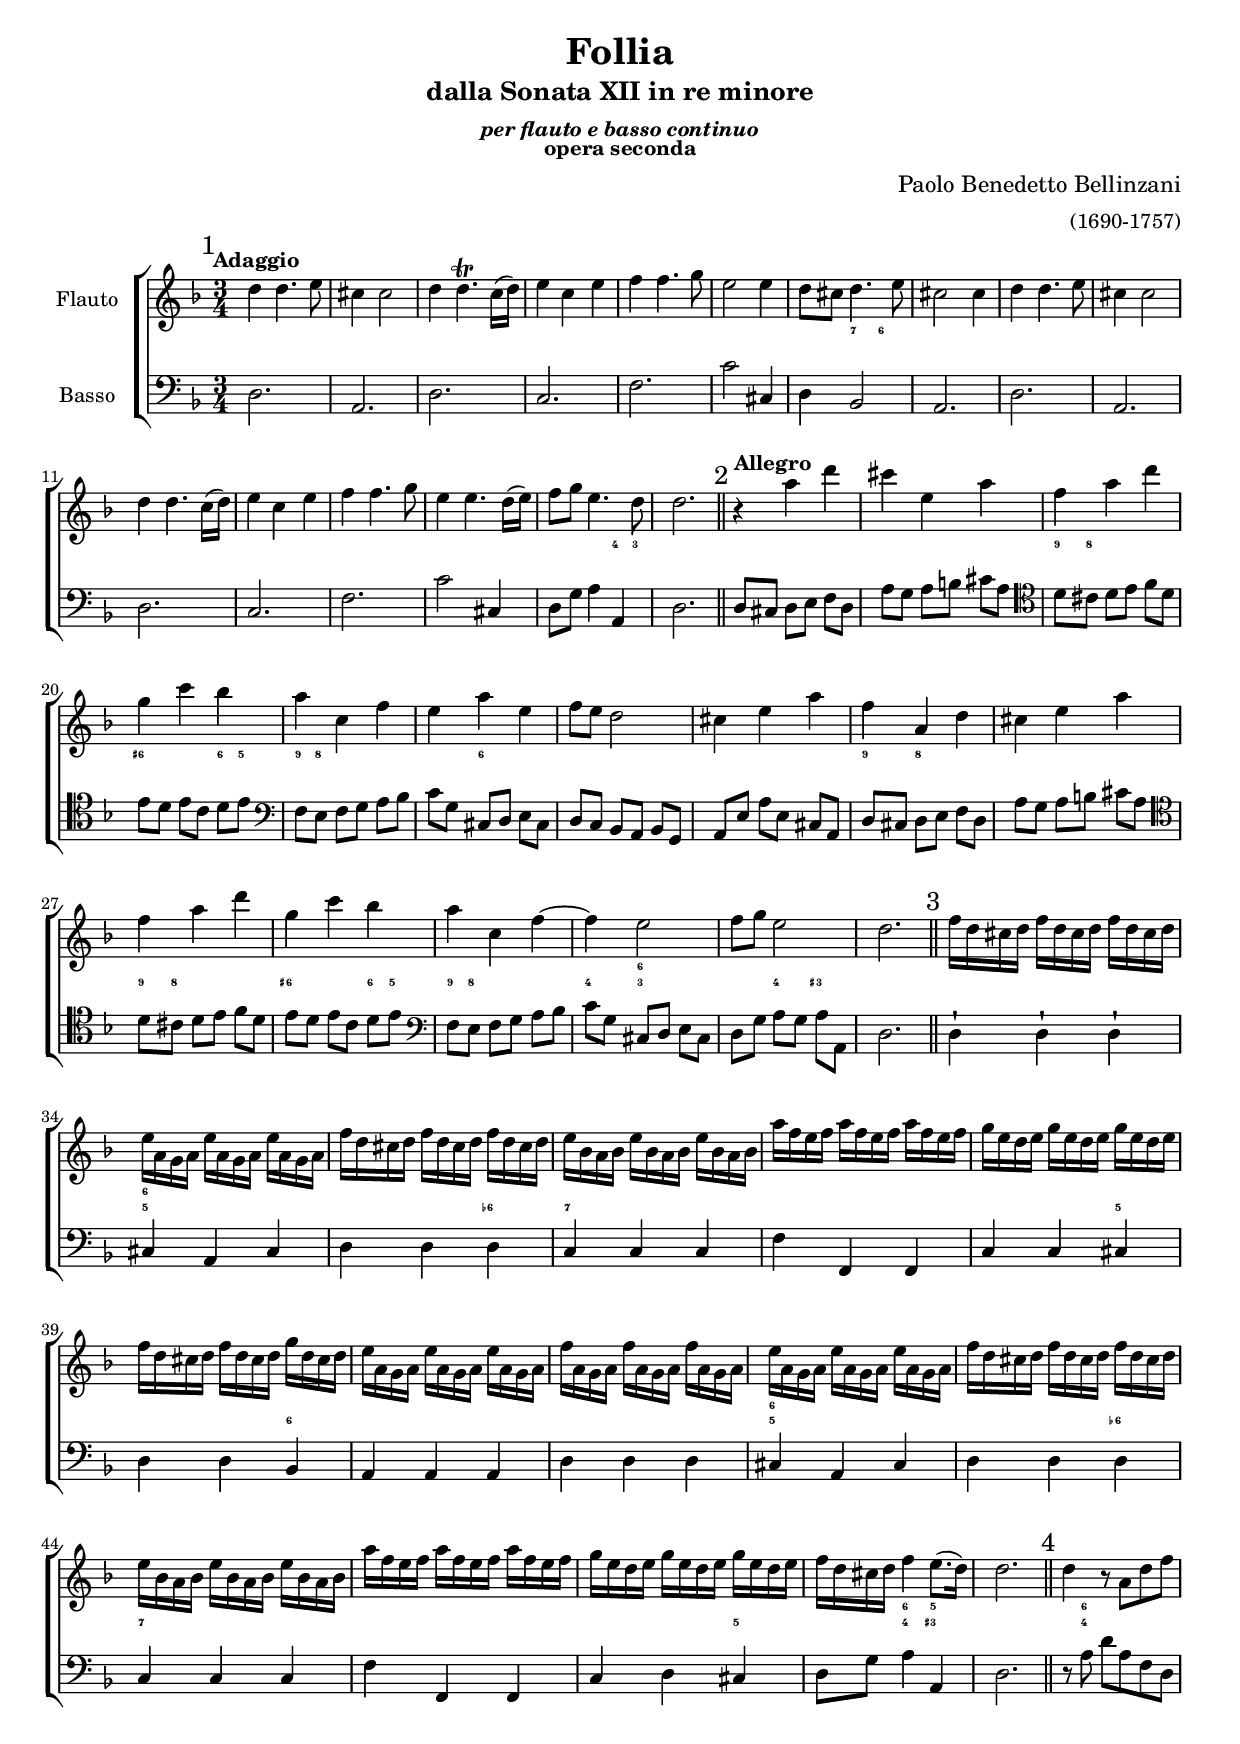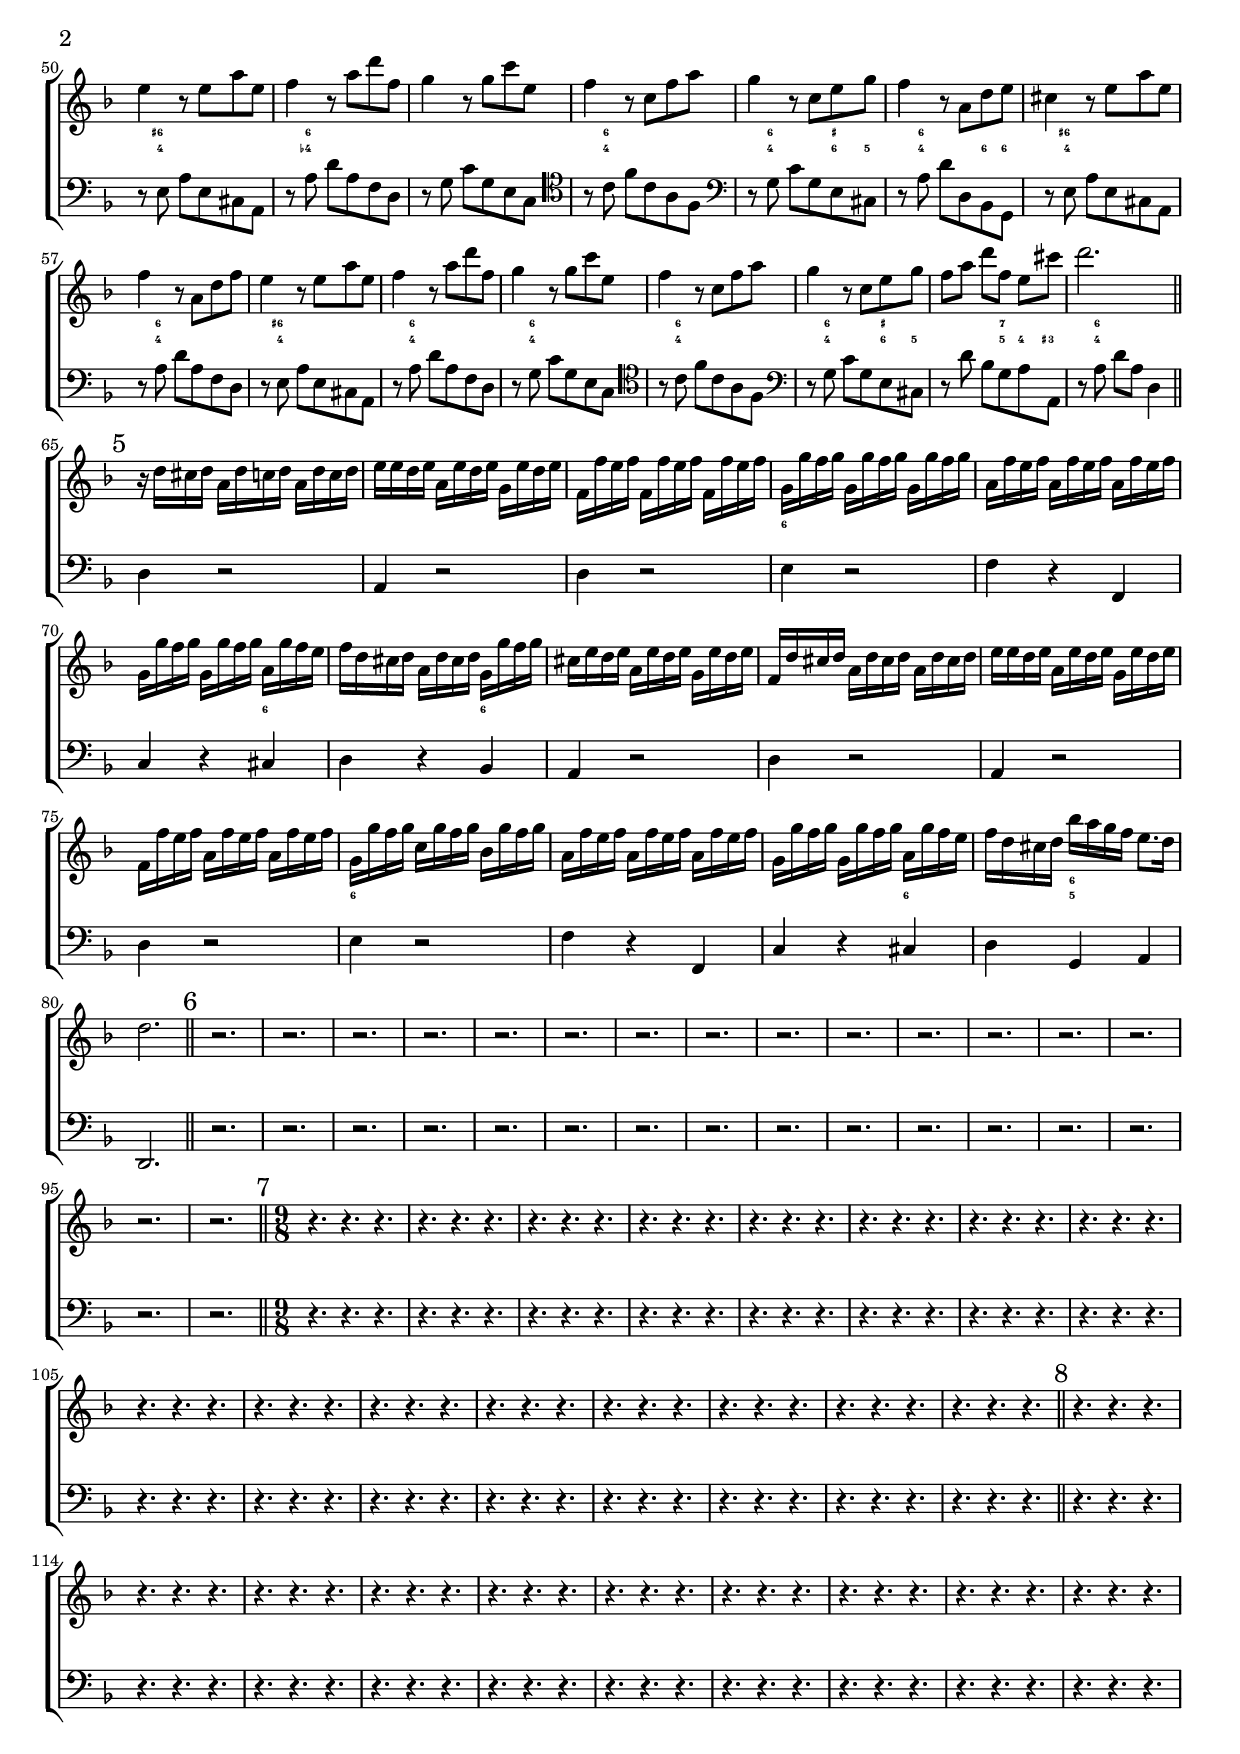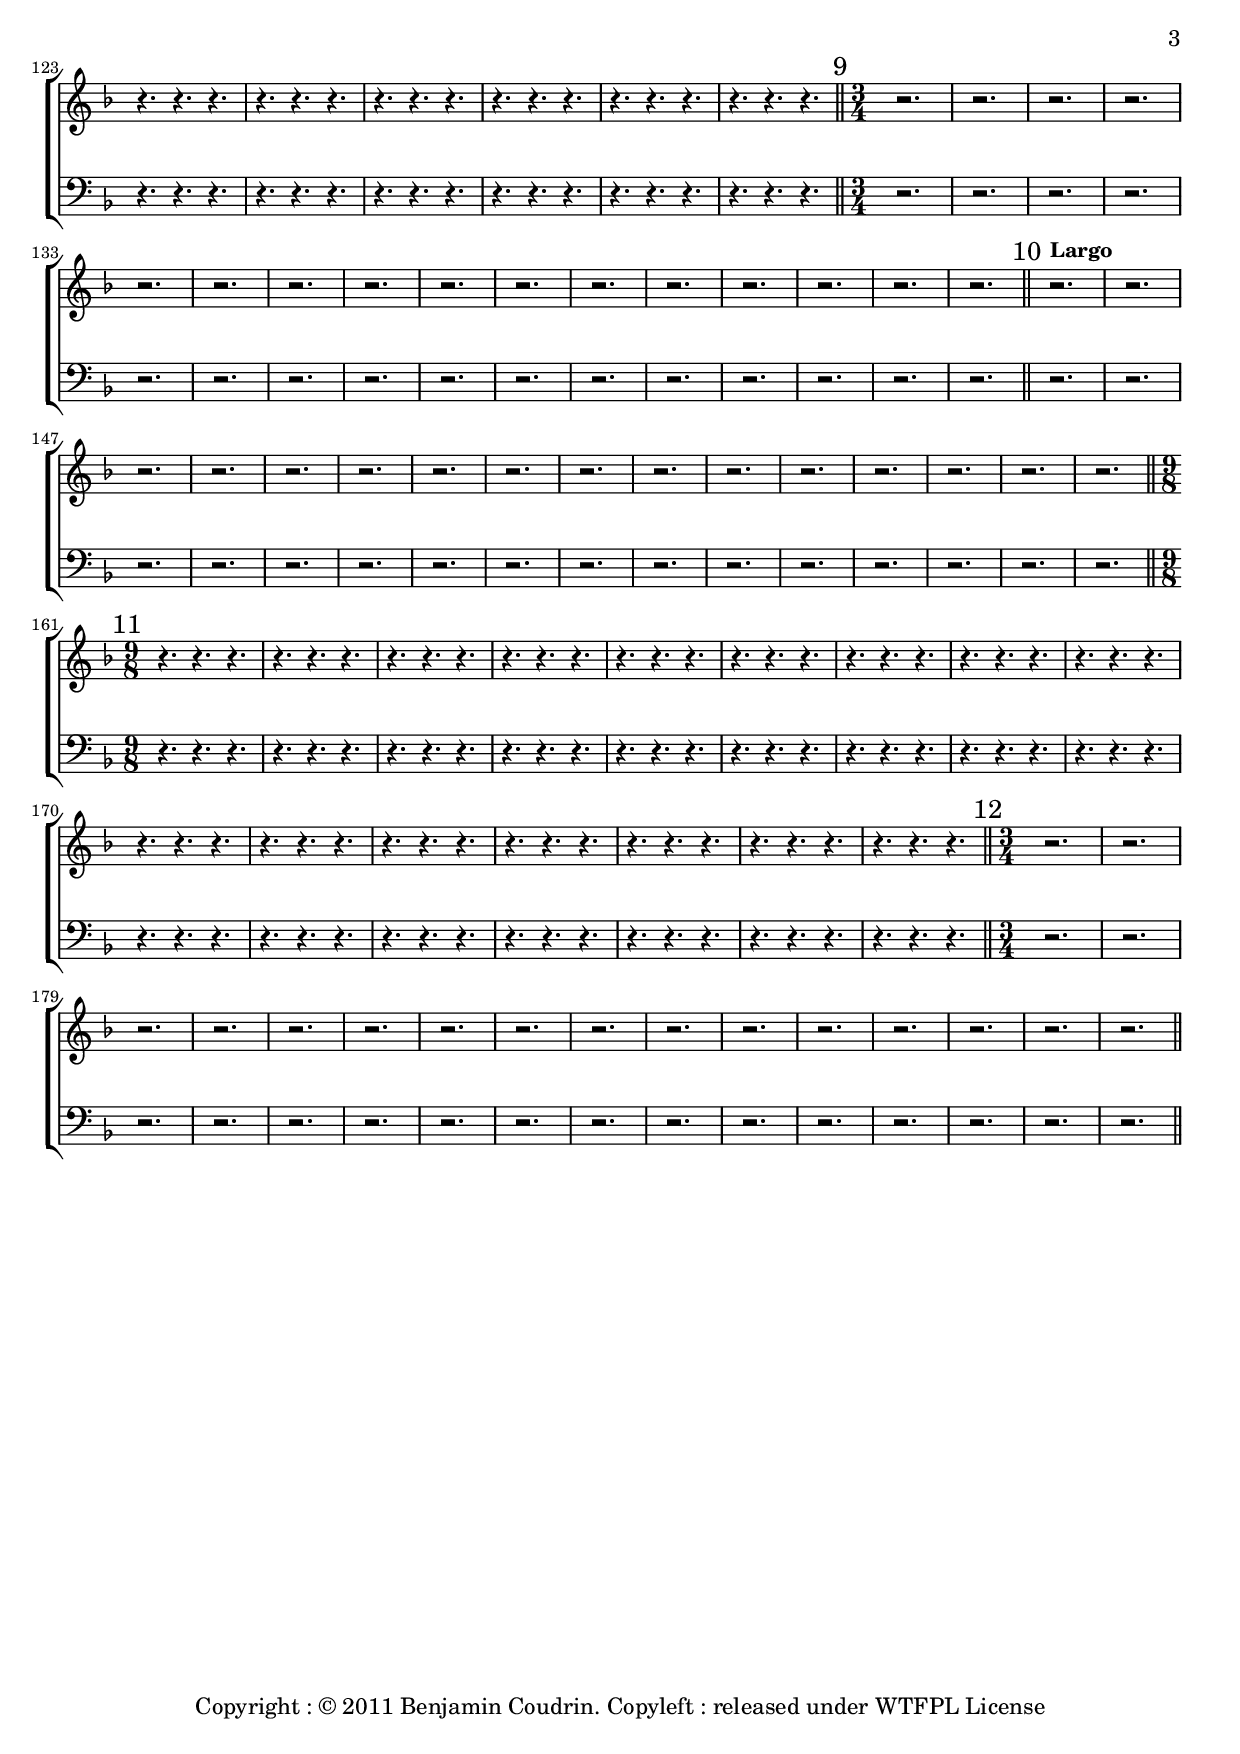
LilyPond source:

%%  follia.ly
%%  Copyright (c) 2011 Benjamin Coudrin <benjamin.coudrin@gmail.com>
%%                All Rights Reserved
%%
%%  Copyleft :
%%  This program is free software. It comes without any warranty, to
%%  the extent permitted by applicable law. You can redistribute it
%%  and/or modify it under the terms of the Do What The Fuck You Want
%%  To Public License, Version 2, as published by Sam Hocevar. See
%%  http://sam.zoy.org/wtfpl/COPYING for more details.

\version "2.12.3"

\paper {
    #(set-paper-size "a4")
    between-system-space = 1.5\cm
    between-system-padding = #1
}

\layout {
  #(layout-set-staff-size 18)
}

\book {
  \header {
    title = "Follia"
    subtitle = \markup \center-column { "dalla Sonata XII in re minore" \small \italic "per flauto e basso continuo" }
    %%instrument = \markup \bold  
    subsubtitle = "opera seconda"
    %%poet = \markup \left-column {"edited and published by" "Benjamin Coudrin"}
    composer =  \markup \right-column { "Paolo Benedetto Bellinzani" \small "(1690-1757)" }
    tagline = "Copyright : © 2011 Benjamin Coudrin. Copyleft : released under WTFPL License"
  }

  \score {
    \new ChoirStaff {
      <<
	\new Staff {
	  \set Staff.instrumentName = "Flauto"
	  %%  primo_flauto.ly
%%  Copyright (c) 2011 Benjamin Coudrin <benjamin.coudrin@gmail.com>
%%                All Rights Reserved
%%
%%  Copyleft :
%%  This program is free software. It comes without any warranty, to
%%  the extent permitted by applicable law. You can redistribute it
%%  and/or modify it under the terms of the Do What The Fuck You Want
%%  To Public License, Version 2, as published by Sam Hocevar. See
%%  http://sam.zoy.org/wtfpl/COPYING for more details.

\time 3/4
\clef treble
\key d \minor
\relative c'' {
  \mark \markup "1"
  \tempo "Adaggio"
  d4 d4. e8
  cis4 cis2
  d4 d4.\trill c16([ d])
  e4 c4 e4
  f4 f4. g8
  e2 e4
  d8[ cis] d4. e8
  cis2 cis4
  d4 d4. e8
  cis4 cis2
  d4 d4. c16([ d])
  e4 c4 e4
  f4 f4. g8
  e4 e4. d16([ e])
  f8[ g] e4. d8
  d2.
  \bar "||"
}

	  %%  secondo_flauto.ly
%%  Copyright (c) 2011 Benjamin Coudrin <benjamin.coudrin@gmail.com>
%%                All Rights Reserved
%%
%%  Copyleft :
%%  This program is free software. It comes without any warranty, to
%%  the extent permitted by applicable law. You can redistribute it
%%  and/or modify it under the terms of the Do What The Fuck You Want
%%  To Public License, Version 2, as published by Sam Hocevar. See
%%  http://sam.zoy.org/wtfpl/COPYING for more details.

\relative c'' {
  \mark \markup "2"
  \tempo "Allegro"
  r4 a'4 d4
  cis4 e,4 a4
  f4 a4 d4
  g,4 c4 bes4
  a4 c,4 f4
  e4 a4 e4
  f8[ e] d2
  cis4 e4 a4
  f4 a,4 d4
  cis4 e4 a4
  f4 a4 d4
  g,4 c4 bes4
  a4 c,4 f4~
  f4 e2
  f8[ g8] e2
  d2.
  
  \bar "||"
}

	  %%  terzo_flauto.ly
%%  Copyright (c) 2011 Benjamin Coudrin <benjamin.coudrin@gmail.com>
%%                All Rights Reserved
%%
%%  Copyleft :
%%  This program is free software. It comes without any warranty, to
%%  the extent permitted by applicable law. You can redistribute it
%%  and/or modify it under the terms of the Do What The Fuck You Want
%%  To Public License, Version 2, as published by Sam Hocevar. See
%%  http://sam.zoy.org/wtfpl/COPYING for more details.

\relative c'' {
  \mark \markup "3"
  f16[ d cis d] f16[ d cis d] f16[ d cis d]
  e16[ a, g a] e'16[ a, g a] e'16[ a, g a]
  f'16[ d cis d] f16[ d cis d] f16[ d cis d]
  e16[ bes a bes] e16[ bes a bes] e16[ bes a bes]
  a'16[ f e f] a16[ f e f] a16[ f e f]
  g16[ e d e] g16[ e d e] g16[ e d e]
  f16[ d cis d] f16[ d cis d] g16[ d cis d]
  e16[ a, g a] e'16[ a, g a] e'16[ a, g a]
  f'16[ a, g a] f'16[ a, g a] f'16[ a, g a]
  e'16[ a, g a] e'16[ a, g a] e'16[ a, g a]
  f'16[ d cis d] f16[ d cis d] f16[ d cis d]
  e16[ bes a bes] e16[ bes a bes] e16[ bes a bes]
  a'16[ f e f] a16[ f e f] a16[ f e f]
  g16[ e d e] g16[ e d e] g16[ e d e]
  f16[ d cis d] f4 e8.([ d16])
  d2.
  
  \bar "||"
}

	  %%  quarto_flauto.ly
%%  Copyright (c) 2011 Benjamin Coudrin <benjamin.coudrin@gmail.com>
%%                All Rights Reserved
%%
%%  Copyleft :
%%  This program is free software. It comes without any warranty, to
%%  the extent permitted by applicable law. You can redistribute it
%%  and/or modify it under the terms of the Do What The Fuck You Want
%%  To Public License, Version 2, as published by Sam Hocevar. See
%%  http://sam.zoy.org/wtfpl/COPYING for more details.

\relative c'' {
  \mark \markup "4"
  d4 r8 a8[ d f]
  e4 r8 e8[ a e]
  f4 r8 a8[ d f,]
  g4 r8 g8[ c e,]
  f4 r8 c8[ f a]
  g4 r8 c,8[ e g]
  f4 r8 a,8[ d e]
  cis4 r8 e8[ a e]
  f4 r8 a,8[ d f]
  e4 r8 e8[ a e]
  f4 r8 a8[ d f,]
  g4 r8 g8[ c e,]
  f4 r8 c8[ f a]
  g4 r8 c,8[ e g]
  f8 [ a] d8[ f,] e8[ cis']
  d2.
  
  \bar "||"
}

	  %%  quinto_flauto.ly
%%  Copyright (c) 2011 Benjamin Coudrin <benjamin.coudrin@gmail.com>
%%                All Rights Reserved
%%
%%  Copyleft :
%%  This program is free software. It comes without any warranty, to
%%  the extent permitted by applicable law. You can redistribute it
%%  and/or modify it under the terms of the Do What The Fuck You Want
%%  To Public License, Version 2, as published by Sam Hocevar. See
%%  http://sam.zoy.org/wtfpl/COPYING for more details.

\relative c'' {
  \mark \markup "5"
  r16 d16[ cis d] a16[ d c d] a16[ d c d]
  e16[ e d e] a,16[ e' d e] g,16[ e' d e]
  f,16[ f' e f] f,16[ f' e f] f,16[ f' e f]
  g,16[ g' f g] g,16[ g' f g] g,16[ g' f g]
  a,16[ f' e f] a,16[ f' e f] a,16[ f' e f]
  g,16[ g' f g] g,16[ g' f g] a,16[ g' f e]
  f16[ d cis d] a16[ d cis d] g,16[ g' f g]
  cis,16[ e d e] a,16[ e' d e] g,16[ e' d e]
  f,16[ d' cis d] a16[ d cis d] a16[ d cis d]
  e16[ e d e] a,16[ e' d e] g,16[ e' d e]
  f,16[ f' e f] a,16[ f' e f] a,16[ f' e f]
  g,16[ g' f g] c,16[ g' f g] bes,16[ g' f g]
  a,16[ f' e f] a,16[ f' e f] a,16[ f' e f]
  g,16[ g' f g] g,16[ g' f g] a,16[ g' f e]
  f16[ d cis d] bes'16[ a g f] e8.[ d16]
  d2.
  
  \bar "||"
}

	  %%  sesto_flauto.ly
%%  Copyright (c) 2011 Benjamin Coudrin <benjamin.coudrin@gmail.com>
%%                All Rights Reserved
%%
%%  Copyleft :
%%  This program is free software. It comes without any warranty, to
%%  the extent permitted by applicable law. You can redistribute it
%%  and/or modify it under the terms of the Do What The Fuck You Want
%%  To Public License, Version 2, as published by Sam Hocevar. See
%%  http://sam.zoy.org/wtfpl/COPYING for more details.

\relative c'' {
  \mark \markup "6"
  r2.
  r2.
  r2.
  r2.
  r2.
  r2.
  r2.
  r2. 
  r2.
  r2.
  r2.
  r2.
  r2.
  r2.
  r2.
  r2. 
  
  \bar "||"
}

	  %%  settimo_flauto.ly
%%  Copyright (c) 2011 Benjamin Coudrin <benjamin.coudrin@gmail.com>
%%                All Rights Reserved
%%
%%  Copyleft :
%%  This program is free software. It comes without any warranty, to
%%  the extent permitted by applicable law. You can redistribute it
%%  and/or modify it under the terms of the Do What The Fuck You Want
%%  To Public License, Version 2, as published by Sam Hocevar. See
%%  http://sam.zoy.org/wtfpl/COPYING for more details.

\time 9/8
\relative c'' {
  \mark \markup "7"
  r4. r4. r4.
  r4. r4. r4.
  r4. r4. r4.
  r4. r4. r4.
  r4. r4. r4.
  r4. r4. r4.
  r4. r4. r4.
  r4. r4. r4.
  r4. r4. r4.
  r4. r4. r4.
  r4. r4. r4.
  r4. r4. r4.
  r4. r4. r4.
  r4. r4. r4.
  r4. r4. r4.
  r4. r4. r4.
  
  \bar "||"
}

	  %%  ottavo_flauto.ly
%%  Copyright (c) 2011 Benjamin Coudrin <benjamin.coudrin@gmail.com>
%%                All Rights Reserved
%%
%%  Copyleft :
%%  This program is free software. It comes without any warranty, to
%%  the extent permitted by applicable law. You can redistribute it
%%  and/or modify it under the terms of the Do What The Fuck You Want
%%  To Public License, Version 2, as published by Sam Hocevar. See
%%  http://sam.zoy.org/wtfpl/COPYING for more details.

\relative c'' {
  \mark \markup "8"
  r4. r4. r4.
  r4. r4. r4.
  r4. r4. r4.
  r4. r4. r4.
  r4. r4. r4.
  r4. r4. r4.
  r4. r4. r4.
  r4. r4. r4.
  r4. r4. r4.
  r4. r4. r4.
  r4. r4. r4.
  r4. r4. r4.
  r4. r4. r4.
  r4. r4. r4.
  r4. r4. r4.
  r4. r4. r4.
  
  \bar "||"
}

	  %%  nono_flauto.ly
%%  Copyright (c) 2011 Benjamin Coudrin <benjamin.coudrin@gmail.com>
%%                All Rights Reserved
%%
%%  Copyleft :
%%  This program is free software. It comes without any warranty, to
%%  the extent permitted by applicable law. You can redistribute it
%%  and/or modify it under the terms of the Do What The Fuck You Want
%%  To Public License, Version 2, as published by Sam Hocevar. See
%%  http://sam.zoy.org/wtfpl/COPYING for more details.

\time 3/4
\relative c'' {
  \mark \markup "9"
  r2.
  r2.
  r2.
  r2.
  r2.
  r2.
  r2.
  r2. 
  r2.
  r2.
  r2.
  r2.
  r2.
  r2.
  r2.
  r2. 
  
  \bar "||"
}

	  %%  decimo_flauto.ly
%%  Copyright (c) 2011 Benjamin Coudrin <benjamin.coudrin@gmail.com>
%%                All Rights Reserved
%%
%%  Copyleft :
%%  This program is free software. It comes without any warranty, to
%%  the extent permitted by applicable law. You can redistribute it
%%  and/or modify it under the terms of the Do What The Fuck You Want
%%  To Public License, Version 2, as published by Sam Hocevar. See
%%  http://sam.zoy.org/wtfpl/COPYING for more details.

\relative c'' {
  \mark \markup "10"
  \tempo "Largo"
  r2.
  r2.
  r2.
  r2.
  r2.
  r2.
  r2.
  r2. 
  r2.
  r2.
  r2.
  r2.
  r2.
  r2.
  r2.
  r2. 
  
  \bar "||"
}

	  %%  undicesimo_flauto.ly
%%  Copyright (c) 2011 Benjamin Coudrin <benjamin.coudrin@gmail.com>
%%                All Rights Reserved
%%
%%  Copyleft :
%%  This program is free software. It comes without any warranty, to
%%  the extent permitted by applicable law. You can redistribute it
%%  and/or modify it under the terms of the Do What The Fuck You Want
%%  To Public License, Version 2, as published by Sam Hocevar. See
%%  http://sam.zoy.org/wtfpl/COPYING for more details.

\time 9/8
\relative c'' {
  \mark \markup "11"
  r4. r4. r4.
  r4. r4. r4.
  r4. r4. r4.
  r4. r4. r4.
  r4. r4. r4.
  r4. r4. r4.
  r4. r4. r4.
  r4. r4. r4.
  r4. r4. r4.
  r4. r4. r4.
  r4. r4. r4.
  r4. r4. r4.
  r4. r4. r4.
  r4. r4. r4.
  r4. r4. r4.
  r4. r4. r4.
  
  \bar "||"
}

	  %%  dodicesimo_flauto.ly
%%  Copyright (c) 2011 Benjamin Coudrin <benjamin.coudrin@gmail.com>
%%                All Rights Reserved
%%
%%  Copyleft :
%%  This program is free software. It comes without any warranty, to
%%  the extent permitted by applicable law. You can redistribute it
%%  and/or modify it under the terms of the Do What The Fuck You Want
%%  To Public License, Version 2, as published by Sam Hocevar. See
%%  http://sam.zoy.org/wtfpl/COPYING for more details.

\time 3/4
\relative c'' {
  \mark \markup "12"
  r2.
  r2.
  r2.
  r2.
  r2.
  r2.
  r2.
  r2. 
  r2.
  r2.
  r2.
  r2.
  r2.
  r2.
  r2.
  r2. 
  
  \bar "||"
}

	}
	
	\new FiguredBass \figuremode {
	  \set figuredBassAlterationDirection = #LEFT
	  \set figuredBassPlusDirection = #LEFT
	  \override VerticalAxisGroup #'minimum-Y-extent = #'()
	  \override BassFigureAlignment #'stacking-dir = #UP
	  \override FiguredBass.BassFigure #'font-size = #-3
	  %%  primo_continuo.ly
%%  Copyright (c) 2011 Benjamin Coudrin <benjamin.coudrin@gmail.com>
%%                All Rights Reserved
%%
%%  Copyleft :
%%  This program is free software. It comes without any warranty, to
%%  the extent permitted by applicable law. You can redistribute it
%%  and/or modify it under the terms of the Do What The Fuck You Want
%%  To Public License, Version 2, as published by Sam Hocevar. See
%%  http://sam.zoy.org/wtfpl/COPYING for more details.

s2. s2. s2. s2. s2. s2. s4 <7>4 <6>4 s2.
s2. s2. s2. s2. s2. s2. s2 <4>8 <3>8 s2.

	  %%  secondo_continuo.ly
%%  Copyright (c) 2011 Benjamin Coudrin <benjamin.coudrin@gmail.com>
%%                All Rights Reserved
%%
%%  Copyleft :
%%  This program is free software. It comes without any warranty, to
%%  the extent permitted by applicable law. You can redistribute it
%%  and/or modify it under the terms of the Do What The Fuck You Want
%%  To Public License, Version 2, as published by Sam Hocevar. See
%%  http://sam.zoy.org/wtfpl/COPYING for more details.

s2. s2. <9>8 <8>8 s2 <6+>2 <6>8 <5>8 <9>8 <8>8 s2 s4 <6>8 s4. s2. s2.
<9>4 <8>2 s2. <9>8 <8>8 s2 <6+>2 <6>8 <5>8 <9>8 <8>8 s2 <4>4 <3 6>2 s4 <4>4 <3+>4 s2.

	  %%  terzo_continuo.ly
%%  Copyright (c) 2011 Benjamin Coudrin <benjamin.coudrin@gmail.com>
%%                All Rights Reserved
%%
%%  Copyleft :
%%  This program is free software. It comes without any warranty, to
%%  the extent permitted by applicable law. You can redistribute it
%%  and/or modify it under the terms of the Do What The Fuck You Want
%%  To Public License, Version 2, as published by Sam Hocevar. See
%%  http://sam.zoy.org/wtfpl/COPYING for more details.

s2. <5 6>4 s2 s2 <6->4 <7>4 s2 s2. s2 <5>4 s2 <6>4 s2.
s2. <5 6>4 s2 s2 <6->4 <7>4 s2 s2. s2 <5>4 s4 <4 6>4 <3+ 5>4 s2.

	  %%  quarto_continuo.ly
%%  Copyright (c) 2011 Benjamin Coudrin <benjamin.coudrin@gmail.com>
%%                All Rights Reserved
%%
%%  Copyleft :
%%  This program is free software. It comes without any warranty, to
%%  the extent permitted by applicable law. You can redistribute it
%%  and/or modify it under the terms of the Do What The Fuck You Want
%%  To Public License, Version 2, as published by Sam Hocevar. See
%%  http://sam.zoy.org/wtfpl/COPYING for more details.

s8 <4 6>8 s2
s8 <4 6+>8 s2
s8 <4- 6>8 s2
s2.
s8 <4 6>8 s2
s8 <4 6>8 s4 <6 _+>8 <5>8
s8 <4 6>8 s4 <6>8 <6>8
s8 <4 6+>8 s2
s8 <4 6>8 s2
s8 <4 6+>8 s2
s8 <4 6>8 s2
s8 <4 6>8 s2
s8 <4 6>8 s2
s8 <4 6>8 s4 <6 _+>8 <5>8
s4. <5 7>8 <4>8 <3+>8
s8 <4 6>8 s2

	  %%  quinto_continuo.ly
%%  Copyright (c) 2011 Benjamin Coudrin <benjamin.coudrin@gmail.com>
%%                All Rights Reserved
%%
%%  Copyleft :
%%  This program is free software. It comes without any warranty, to
%%  the extent permitted by applicable law. You can redistribute it
%%  and/or modify it under the terms of the Do What The Fuck You Want
%%  To Public License, Version 2, as published by Sam Hocevar. See
%%  http://sam.zoy.org/wtfpl/COPYING for more details.

s2.
s2.
s2.
<6>4 s2
s2.
s2 <6>4
s2 <6>4
s2.
s2.
s2.
s2.
<6>4 s2
s2.
s2 <6>4
s4 <5 6>4 s4
s2.

	  %%  sesto_continuo.ly
%%  Copyright (c) 2011 Benjamin Coudrin <benjamin.coudrin@gmail.com>
%%                All Rights Reserved
%%
%%  Copyleft :
%%  This program is free software. It comes without any warranty, to
%%  the extent permitted by applicable law. You can redistribute it
%%  and/or modify it under the terms of the Do What The Fuck You Want
%%  To Public License, Version 2, as published by Sam Hocevar. See
%%  http://sam.zoy.org/wtfpl/COPYING for more details.

s2. s2. s2. s2. s2. s2. s2. s2. 
s2. s2. s2. s2. s2. s2. s2. s2.

	  %%  settimo_continuo.ly
%%  Copyright (c) 2011 Benjamin Coudrin <benjamin.coudrin@gmail.com>
%%                All Rights Reserved
%%
%%  Copyleft :
%%  This program is free software. It comes without any warranty, to
%%  the extent permitted by applicable law. You can redistribute it
%%  and/or modify it under the terms of the Do What The Fuck You Want
%%  To Public License, Version 2, as published by Sam Hocevar. See
%%  http://sam.zoy.org/wtfpl/COPYING for more details.

\time 9/8
r4. r4. r4.
r4. r4. r4.
r4. r4. r4.
r4. r4. r4.
r4. r4. r4.
r4. r4. r4.
r4. r4. r4.
r4. r4. r4.
r4. r4. r4.
r4. r4. r4.
r4. r4. r4.
r4. r4. r4.
r4. r4. r4.
r4. r4. r4.
r4. r4. r4.
r4. r4. r4.

	  %%  ottavo_continuo.ly
%%  Copyright (c) 2011 Benjamin Coudrin <benjamin.coudrin@gmail.com>
%%                All Rights Reserved
%%
%%  Copyleft :
%%  This program is free software. It comes without any warranty, to
%%  the extent permitted by applicable law. You can redistribute it
%%  and/or modify it under the terms of the Do What The Fuck You Want
%%  To Public License, Version 2, as published by Sam Hocevar. See
%%  http://sam.zoy.org/wtfpl/COPYING for more details.

r4. r4. r4.
r4. r4. r4.
r4. r4. r4.
r4. r4. r4.
r4. r4. r4.
r4. r4. r4.
r4. r4. r4.
r4. r4. r4.
r4. r4. r4.
r4. r4. r4.
r4. r4. r4.
r4. r4. r4.
r4. r4. r4.
r4. r4. r4.
r4. r4. r4.
r4. r4. r4.

	  %%  nono_continuo.ly
%%  Copyright (c) 2011 Benjamin Coudrin <benjamin.coudrin@gmail.com>
%%                All Rights Reserved
%%
%%  Copyleft :
%%  This program is free software. It comes without any warranty, to
%%  the extent permitted by applicable law. You can redistribute it
%%  and/or modify it under the terms of the Do What The Fuck You Want
%%  To Public License, Version 2, as published by Sam Hocevar. See
%%  http://sam.zoy.org/wtfpl/COPYING for more details.

\time 3/4
s2. s2. s2. s2. s2. s2. s2. s2. 
s2. s2. s2. s2. s2. s2. s2. s2.

	  %%  decimo_continuo.ly
%%  Copyright (c) 2011 Benjamin Coudrin <benjamin.coudrin@gmail.com>
%%                All Rights Reserved
%%
%%  Copyleft :
%%  This program is free software. It comes without any warranty, to
%%  the extent permitted by applicable law. You can redistribute it
%%  and/or modify it under the terms of the Do What The Fuck You Want
%%  To Public License, Version 2, as published by Sam Hocevar. See
%%  http://sam.zoy.org/wtfpl/COPYING for more details.

s2. s2. s2. s2. s2. s2. s2. s2. 
s2. s2. s2. s2. s2. s2. s2. s2.

	  %%  undicesimo_continuo.ly
%%  Copyright (c) 2011 Benjamin Coudrin <benjamin.coudrin@gmail.com>
%%                All Rights Reserved
%%
%%  Copyleft :
%%  This program is free software. It comes without any warranty, to
%%  the extent permitted by applicable law. You can redistribute it
%%  and/or modify it under the terms of the Do What The Fuck You Want
%%  To Public License, Version 2, as published by Sam Hocevar. See
%%  http://sam.zoy.org/wtfpl/COPYING for more details.

\time 9/8
r4. r4. r4.
r4. r4. r4.
r4. r4. r4.
r4. r4. r4.
r4. r4. r4.
r4. r4. r4.
r4. r4. r4.
r4. r4. r4.
r4. r4. r4.
r4. r4. r4.
r4. r4. r4.
r4. r4. r4.
r4. r4. r4.
r4. r4. r4.
r4. r4. r4.
r4. r4. r4.

	  %%  dodicesimo_continuo.ly
%%  Copyright (c) 2011 Benjamin Coudrin <benjamin.coudrin@gmail.com>
%%                All Rights Reserved
%%
%%  Copyleft :
%%  This program is free software. It comes without any warranty, to
%%  the extent permitted by applicable law. You can redistribute it
%%  and/or modify it under the terms of the Do What The Fuck You Want
%%  To Public License, Version 2, as published by Sam Hocevar. See
%%  http://sam.zoy.org/wtfpl/COPYING for more details.

\time 3/4
s2. s2. s2. s2. s2. s2. s2. s2. 
s2. s2. s2. s2. s2. s2. s2. s2.

	}
	
	\new Staff = bassStaff {
	  \set Staff.instrumentName = "Basso"
	  %%  primo_basso.ly
%%  Copyright (c) 2011 Benjamin Coudrin <benjamin.coudrin@gmail.com>
%%                All Rights Reserved
%%
%%  Copyleft :
%%  This program is free software. It comes without any warranty, to
%%  the extent permitted by applicable law. You can redistribute it
%%  and/or modify it under the terms of the Do What The Fuck You Want
%%  To Public License, Version 2, as published by Sam Hocevar. See
%%  http://sam.zoy.org/wtfpl/COPYING for more details.

\time 3/4
\clef bass
\key d \minor
\relative c {
  d2. a2. d2. c2. f2. c'2 cis,4 d4 bes2 a2.
  d2. a2. d2. c2. f2. c'2 cis,4 d8[ g] a4 a,4 d2.
}

	  %%  secondo_basso.ly
%%  Copyright (c) 2011 Benjamin Coudrin <benjamin.coudrin@gmail.com>
%%                All Rights Reserved
%%
%%  Copyleft :
%%  This program is free software. It comes without any warranty, to
%%  the extent permitted by applicable law. You can redistribute it
%%  and/or modify it under the terms of the Do What The Fuck You Want
%%  To Public License, Version 2, as published by Sam Hocevar. See
%%  http://sam.zoy.org/wtfpl/COPYING for more details.

\relative c {
  d8[ cis] d8[ e] f8[ d]
  a'8[ g] a8[ b] cis8[ a8]
  \clef tenor
  d8[ cis] d8[ e] f8[ d]
  e8[ d] e8[ c] d8[ e]
  \clef bass
  f,8[ e] f8[ g] a8[ bes]
  c8[ g] cis,8[ d] e8[ cis]
  d8[ c] bes8[ a] bes8[ g]
  a8[ e'] a8[ e] cis8[ a]
  d8[ cis] d8[ e] f8[ d]
  a'8[ g] a8[ b] cis8[ a8]
  \clef tenor
  d8[ cis] d8[ e] f8[ d]
  e8[ d] e8[ c] d8[ e]
  \clef bass
  f,8[ e] f8[ g] a8[ bes]
  c8[ g] cis,8[ d] e8[ cis]
  d8[ g] a8[ g] a8[ a,]
  d2.
}

	  %%  terzo_basso.ly
%%  Copyright (c) 2011 Benjamin Coudrin <benjamin.coudrin@gmail.com>
%%                All Rights Reserved
%%
%%  Copyleft :
%%  This program is free software. It comes without any warranty, to
%%  the extent permitted by applicable law. You can redistribute it
%%  and/or modify it under the terms of the Do What The Fuck You Want
%%  To Public License, Version 2, as published by Sam Hocevar. See
%%  http://sam.zoy.org/wtfpl/COPYING for more details.

\relative c {
  d4-| d4-| d4-|
  cis4 a4 cis4
  d4 d4 d4
  c4 c4 c4
  f4 f,4 f4
  c'4 c4 cis4
  d4 d4 bes4
  a4 a4 a4
  d4 d4 d4
  cis4 a4 cis4
  d4 d4 d4
  c4 c4 c4
  f4 f,4 f4
  c'4 d4 cis4
  d8[ g] a4 a,4
  d2.
}

	  %%  quarto_basso.ly
%%  Copyright (c) 2011 Benjamin Coudrin <benjamin.coudrin@gmail.com>
%%                All Rights Reserved
%%
%%  Copyleft :
%%  This program is free software. It comes without any warranty, to
%%  the extent permitted by applicable law. You can redistribute it
%%  and/or modify it under the terms of the Do What The Fuck You Want
%%  To Public License, Version 2, as published by Sam Hocevar. See
%%  http://sam.zoy.org/wtfpl/COPYING for more details.

\relative c' {
  r8 a8 d8[ a f d]
  r8 e8 a8[ e cis a]
  r8 a'8 d8[ a f d]
  r8 g8 c8[ g e c]
  \clef tenor
  r8 c'8 f8[ c a f]
  \clef bass
  r8 g8 c8[ g e cis]
  r8 a'8 d8[ d, bes g]
  r8 e'8 a8[ e cis a]
  r8 a'8 d8[ a f d]
  r8 e8 a8[ e cis a]
  r8 a'8 d8[ a f d]
  r8 g8 c8[ g e c]
  \clef tenor
  r8 c'8 f8[ c a f]
  \clef bass
  r8 g8 c8[ g e cis]
  r8 d'8 bes8[ g a a,]
  r8 a'8 d8[ a] d,4
}

	  %%  quinto_basso.ly
%%  Copyright (c) 2011 Benjamin Coudrin <benjamin.coudrin@gmail.com>
%%                All Rights Reserved
%%
%%  Copyleft :
%%  This program is free software. It comes without any warranty, to
%%  the extent permitted by applicable law. You can redistribute it
%%  and/or modify it under the terms of the Do What The Fuck You Want
%%  To Public License, Version 2, as published by Sam Hocevar. See
%%  http://sam.zoy.org/wtfpl/COPYING for more details.

\relative c {
  d4 r2
  a4 r2
  d4 r2
  e4 r2
  f4 r4 f,4
  c'4 r4 cis4
  d4 r4 bes4
  a4 r2
  d4 r2
  a4 r2
  d4 r2
  e4 r2
  f4 r4 f,4
  c'4 r4 cis4
  d4 g,4 a4
  d,2.
}

	  %%  sesto_basso.ly
%%  Copyright (c) 2011 Benjamin Coudrin <benjamin.coudrin@gmail.com>
%%                All Rights Reserved
%%
%%  Copyleft :
%%  This program is free software. It comes without any warranty, to
%%  the extent permitted by applicable law. You can redistribute it
%%  and/or modify it under the terms of the Do What The Fuck You Want
%%  To Public License, Version 2, as published by Sam Hocevar. See
%%  http://sam.zoy.org/wtfpl/COPYING for more details.

\relative c {
  r2.
  r2.
  r2.
  r2.
  r2.
  r2.
  r2.
  r2. 
  r2.
  r2.
  r2.
  r2.
  r2.
  r2.
  r2.
  r2. 
}

	  %%  settimo_basso.ly
%%  Copyright (c) 2011 Benjamin Coudrin <benjamin.coudrin@gmail.com>
%%                All Rights Reserved
%%
%%  Copyleft :
%%  This program is free software. It comes without any warranty, to
%%  the extent permitted by applicable law. You can redistribute it
%%  and/or modify it under the terms of the Do What The Fuck You Want
%%  To Public License, Version 2, as published by Sam Hocevar. See
%%  http://sam.zoy.org/wtfpl/COPYING for more details.

\time 9/8
\relative c {
  r4. r4. r4.
  r4. r4. r4.
  r4. r4. r4.
  r4. r4. r4.
  r4. r4. r4.
  r4. r4. r4.
  r4. r4. r4.
  r4. r4. r4.
  r4. r4. r4.
  r4. r4. r4.
  r4. r4. r4.
  r4. r4. r4.
  r4. r4. r4.
  r4. r4. r4.
  r4. r4. r4.
  r4. r4. r4.
}

	  %%  ottavo_basso.ly
%%  Copyright (c) 2011 Benjamin Coudrin <benjamin.coudrin@gmail.com>
%%                All Rights Reserved
%%
%%  Copyleft :
%%  This program is free software. It comes without any warranty, to
%%  the extent permitted by applicable law. You can redistribute it
%%  and/or modify it under the terms of the Do What The Fuck You Want
%%  To Public License, Version 2, as published by Sam Hocevar. See
%%  http://sam.zoy.org/wtfpl/COPYING for more details.

\relative c {
  r4. r4. r4.
  r4. r4. r4.
  r4. r4. r4.
  r4. r4. r4.
  r4. r4. r4.
  r4. r4. r4.
  r4. r4. r4.
  r4. r4. r4.
  r4. r4. r4.
  r4. r4. r4.
  r4. r4. r4.
  r4. r4. r4.
  r4. r4. r4.
  r4. r4. r4.
  r4. r4. r4.
  r4. r4. r4.
}

	  %%  nono_basso.ly
%%  Copyright (c) 2011 Benjamin Coudrin <benjamin.coudrin@gmail.com>
%%                All Rights Reserved
%%
%%  Copyleft :
%%  This program is free software. It comes without any warranty, to
%%  the extent permitted by applicable law. You can redistribute it
%%  and/or modify it under the terms of the Do What The Fuck You Want
%%  To Public License, Version 2, as published by Sam Hocevar. See
%%  http://sam.zoy.org/wtfpl/COPYING for more details.

\time 3/4
\relative c {
  r2.
  r2.
  r2.
  r2.
  r2.
  r2.
  r2.
  r2. 
  r2.
  r2.
  r2.
  r2.
  r2.
  r2.
  r2.
  r2. 
}

	  %%  decimo_basso.ly
%%  Copyright (c) 2011 Benjamin Coudrin <benjamin.coudrin@gmail.com>
%%                All Rights Reserved
%%
%%  Copyleft :
%%  This program is free software. It comes without any warranty, to
%%  the extent permitted by applicable law. You can redistribute it
%%  and/or modify it under the terms of the Do What The Fuck You Want
%%  To Public License, Version 2, as published by Sam Hocevar. See
%%  http://sam.zoy.org/wtfpl/COPYING for more details.

\relative c {
  r2.
  r2.
  r2.
  r2.
  r2.
  r2.
  r2.
  r2. 
  r2.
  r2.
  r2.
  r2.
  r2.
  r2.
  r2.
  r2. 
}

	  %%  undicesimo_basso.ly
%%  Copyright (c) 2011 Benjamin Coudrin <benjamin.coudrin@gmail.com>
%%                All Rights Reserved
%%
%%  Copyleft :
%%  This program is free software. It comes without any warranty, to
%%  the extent permitted by applicable law. You can redistribute it
%%  and/or modify it under the terms of the Do What The Fuck You Want
%%  To Public License, Version 2, as published by Sam Hocevar. See
%%  http://sam.zoy.org/wtfpl/COPYING for more details.

\time 9/8
\relative c {
  r4. r4. r4.
  r4. r4. r4.
  r4. r4. r4.
  r4. r4. r4.
  r4. r4. r4.
  r4. r4. r4.
  r4. r4. r4.
  r4. r4. r4.
  r4. r4. r4.
  r4. r4. r4.
  r4. r4. r4.
  r4. r4. r4.
  r4. r4. r4.
  r4. r4. r4.
  r4. r4. r4.
  r4. r4. r4.
}

	  %%  dodicesimo_basso.ly
%%  Copyright (c) 2011 Benjamin Coudrin <benjamin.coudrin@gmail.com>
%%                All Rights Reserved
%%
%%  Copyleft :
%%  This program is free software. It comes without any warranty, to
%%  the extent permitted by applicable law. You can redistribute it
%%  and/or modify it under the terms of the Do What The Fuck You Want
%%  To Public License, Version 2, as published by Sam Hocevar. See
%%  http://sam.zoy.org/wtfpl/COPYING for more details.

\time 3/4
\relative c {
  r2.
  r2.
  r2.
  r2.
  r2.
  r2.
  r2.
  r2. 
  r2.
  r2.
  r2.
  r2.
  r2.
  r2.
  r2.
  r2. 
}

	}
      >>
    }
  }
}